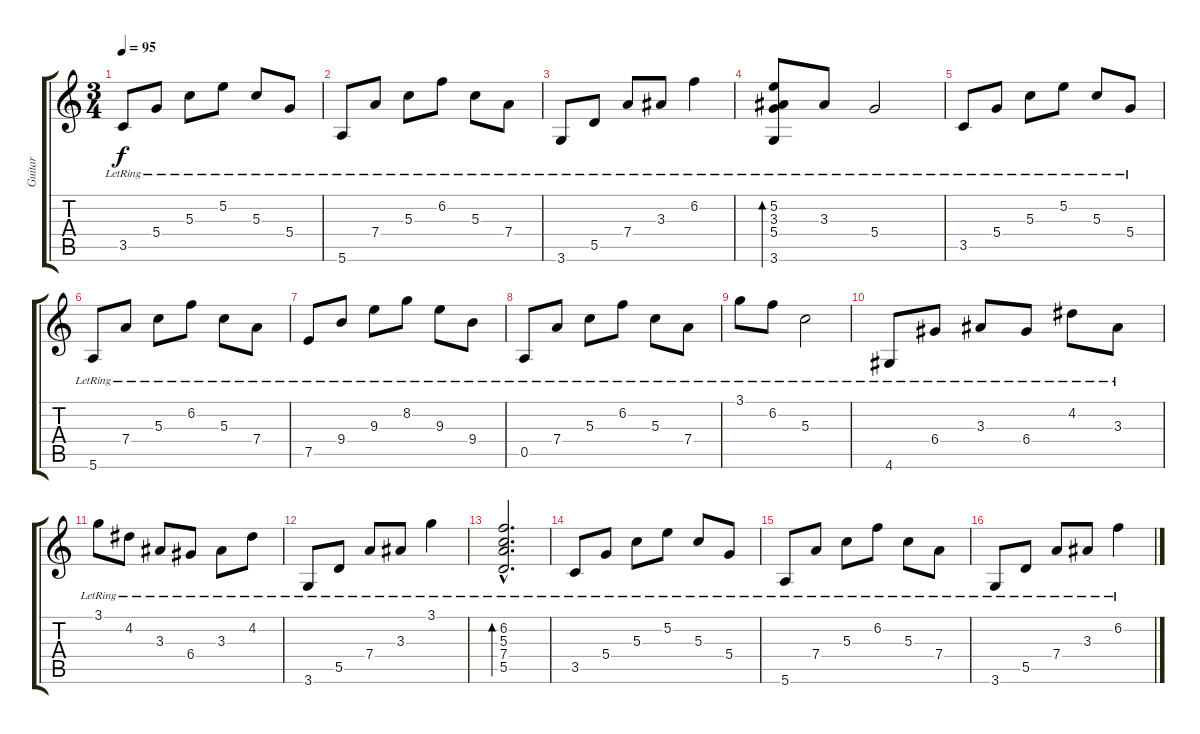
\track ("Guitar" "Guitar") {instrument acousticguitarsteel}
\staff {score tabs}
\tuning (E4 B3 G3 D3 A2 E2) {hide}
\ts (3 4)
\tempo 95
\clef g2
\ks c
3.5{lr}.8{dy f} 5.4{lr}.8 5.3{lr}.8 5.2{lr}.8 5.3{lr}.8 5.4{lr}.8 |
5.6{lr}.8 7.4{lr}.8 5.3{lr}.8 6.2{lr}.8 5.3{lr}.8 7.4{lr}.8 |
3.6{lr}.8 5.5{lr}.8 7.4{lr}.8 3.3{lr}.8 6.2{lr}.4 |
(5.2{lr} 3.3{lr} 5.4{lr} 3.6{lr}).8{bd 120} 3.3{lr}.8 5.4{lr}.2 |
3.5{lr}.8 5.4{lr}.8 5.3{lr}.8 5.2{lr}.8 5.3{lr}.8 5.4{lr}.8 |
5.6{lr}.8 7.4{lr}.8 5.3{lr}.8 6.2{lr}.8 5.3{lr}.8 7.4{lr}.8 |
7.5{lr}.8 9.4{lr}.8 9.3{lr}.8 8.2{lr}.8 9.3{lr}.8 9.4{lr}.8 |
0.5{lr}.8 7.4{lr}.8 5.3{lr}.8 6.2{lr}.8 5.3{lr}.8 7.4{lr}.8 |
3.1{lr}.8 6.2{lr}.8 5.3{lr}.2 |
4.6{lr}.8 6.4{lr}.8 3.3{lr}.8 6.4{lr}.8 4.2{lr}.8 3.3{lr}.8 |
3.1{lr}.8 4.2{lr}.8 3.3{lr}.8 6.4{lr}.8 3.3{lr}.8 4.2{lr}.8 |
3.6{lr}.8 5.5{lr}.8 7.4{lr}.8 3.3{lr}.8 3.1{lr}.4 |
(6.2{hac lr} 5.3{hac lr} 7.4{hac lr} 5.5{hac lr}).2{d bd 120} |
3.5{lr}.8 5.4{lr}.8 5.3{lr}.8 5.2{lr}.8 5.3{lr}.8 5.4{lr}.8 |
5.6{lr}.8 7.4{lr}.8 5.3{lr}.8 6.2{lr}.8 5.3{lr}.8 7.4{lr}.8 |
3.6{lr}.8 5.5{lr}.8 7.4{lr}.8 3.3{lr}.8 6.2{lr}.4
